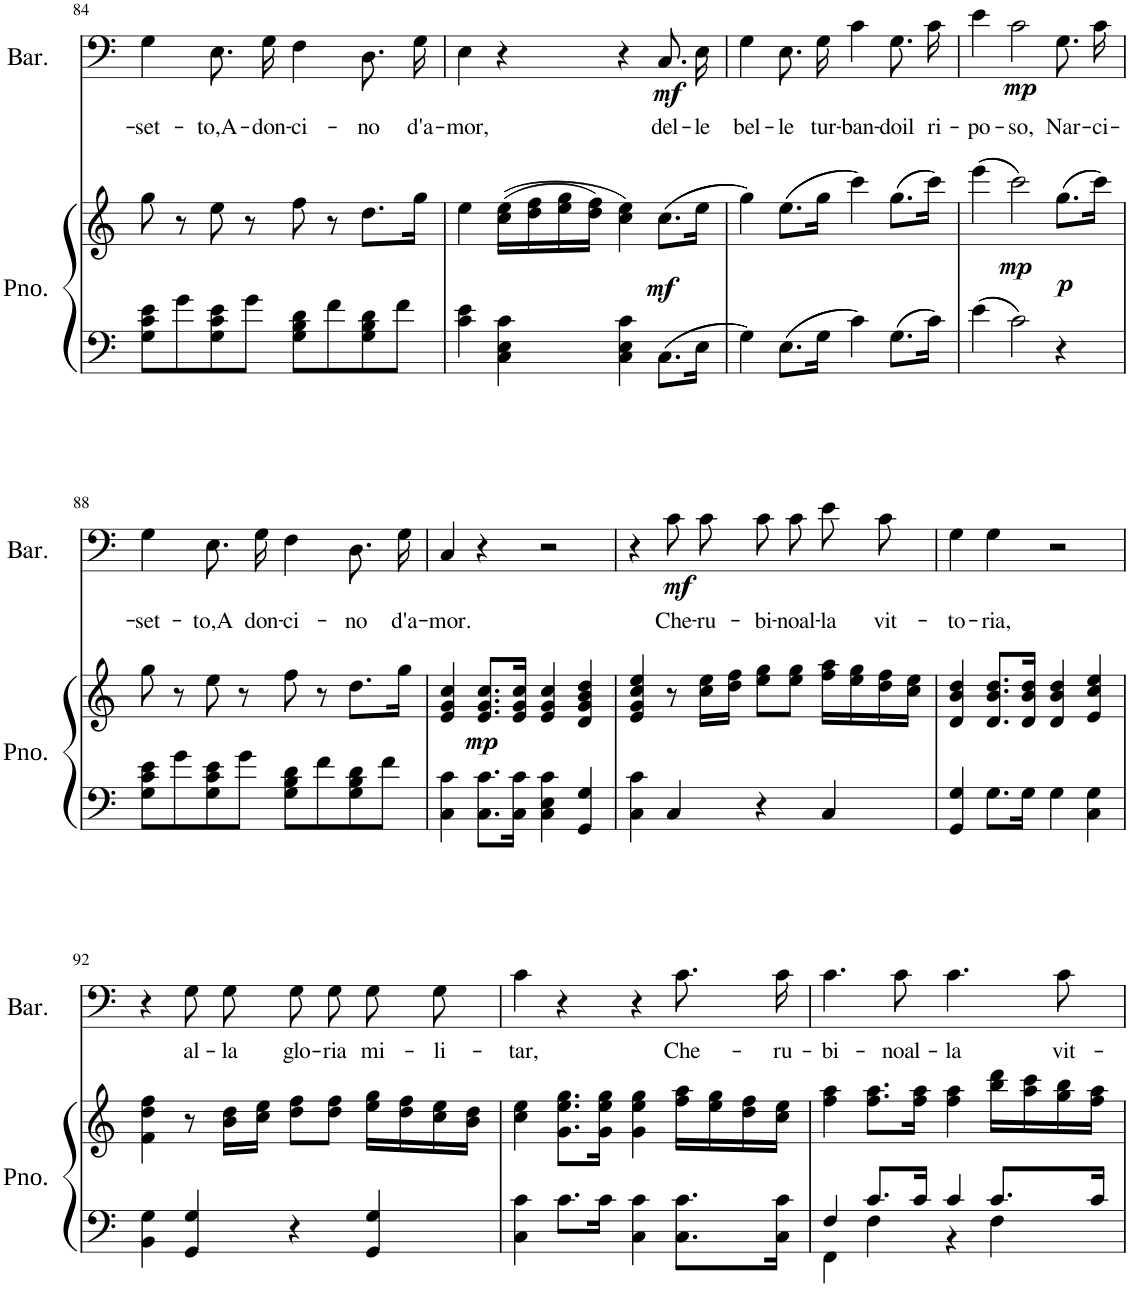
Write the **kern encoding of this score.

**kern	**kern	**dynam	**kern	**text	**dynam
*part2	*part2	*part2	*part1	*part1	*part1
*staff3	*staff2	*staff2/3	*staff1	*staff1	*staff1
*I"Piano	*	*	*I"Baryton	*	*
*I'Pno.	*	*	*I'Bar.	*	*
!!LO:PB:g=z
*clefF4	*clefG2	*	*clefF4	*	*
*k[]	*k[]	*	*k[]	*	*
*M4/4	*M4/4	*	*M4/4	*	*
*met(c)	*met(c)	*	*met(c)	*	*
=84	=84	=84	=84	=84	=84
!	!	!	!	!LO:LY:b	!
8G\ 8c\ 8e\L	8gg\	.	4G\	-set-	.
8g\	8r	.	.	.	.
!	!	!	!	!LO:LY:b	!
8G\ 8c\ 8e\	8ee\	.	8.E\L	-to,A-	.
8g\J	8r	.	.	.	.
!	!	!	!	!LO:LY:b	!
.	.	.	16G\Jk	-don-	.
!	!	!	!	!LO:LY:b	!
8G\ 8B\ 8d\L	8ff\	.	4F\	-ci-	.
8f\	8r	.	.	.	.
!	!	!	!	!LO:LY:b	!
8G\ 8B\ 8d\	8.dd\L	.	8.D\L	-no	.
8f\J	.	.	.	.	.
!	!	!	!	!LO:LY:b	!
.	16gg\Jk	.	16G\Jk	d'a-	.
=85	=85	=85	=85	=85	=85
!	!	!	!	!LO:LY:b	!
4c\ 4e\	4ee\	.	4E\	-mor,	.
4C\ 4E\ 4c\	((16cc\ 16ee\LL	.	4r	.	.
.	16dd\ 16ff\	.	.	.	.
.	16ee\ 16gg\	.	.	.	.
.	16dd\ 16ff\JJ)	.	.	.	.
4C\ 4E\ 4c\	4cc\ 4ee\)	.	4r	.	.
!	!	!LO:DY:b	!	!LO:LY:b	!LO:DY:b
8.C\L	((8.cc\L	mf	8.C\L	del-	mf
!	!	!	!	!LO:LY:b	!
16E\Jk	16ee\Jk	.	16E\Jk	-le	.
=86	=86	=86	=86	=86	=86
!	!	!	!	!LO:LY:b	!
4G\	4gg\))	.	4G\	bel-	.
!	!	!	!	!LO:LY:b	!
8.E\L	((8.ee\L	.	8.E\L	-le	.
!	!	!	!	!LO:LY:b	!
16G\Jk	16gg\Jk	.	16G\Jk	tur-	.
!	!	!	!	!LO:LY:b	!
4c\	4ccc\))	.	4c\	-ban-	.
!	!	!	!	!LO:LY:b	!
8.G\L	((8.gg\L	.	8.G\L	-doil	.
!	!	!	!	!LO:LY:b	!
16c\Jk	16ccc\Jk))	.	16c\Jk	ri-	.
=87	=87	=87	=87	=87	=87
!	!	!	!	!LO:LY:b	!
4e\	((4eee\	.	4e\	-po-	.
!	!	!LO:DY:b	!	!LO:LY:b	!LO:DY:b
2c\	2ccc\))	mp	2c\	-so,	mp
!	!	!LO:DY:b	!	!LO:LY:b	!
4r	((8.gg\L	p	8.G\L	Nar-	.
!	!	!	!	!LO:LY:b	!
.	16ccc\Jk))	.	16c\Jk	-ci-	.
!!LO:LB:g=z
=88	=88	=88	=88	=88	=88
!	!	!	!	!LO:LY:b	!
8G\ 8c\ 8e\L	8gg\	.	4G\	-set-	.
8g\	8r	.	.	.	.
!	!	!	!	!LO:LY:b	!
8G\ 8c\ 8e\	8ee\	.	8.E\L	-to,A	.
8g\J	8r	.	.	.	.
!	!	!	!	!LO:LY:b	!
.	.	.	16G\Jk	don-	.
!	!	!	!	!LO:LY:b	!
8G\ 8B\ 8d\L	8ff\	.	4F\	-ci-	.
8f\	8r	.	.	.	.
!	!	!	!	!LO:LY:b	!
8G\ 8B\ 8d\	8.dd\L	.	8.D\L	-no	.
8f\J	.	.	.	.	.
!	!	!	!	!LO:LY:b	!
.	16gg\Jk	.	16G\Jk	d'a-	.
=89	=89	=89	=89	=89	=89
!	!	!	!	!LO:LY:b	!
4C\ 4c\	4e/ 4g/ 4cc/	.	4C/	-mor.	.
!	!	!LO:DY:b	!	!	!
8.C\ 8.c\L	8.e/ 8.g/ 8.cc/L	mp	4r	.	.
16C\ 16c\Jk	16e/ 16g/ 16cc/Jk	.	.	.	.
4C\ 4E\ 4c\	4e/ 4g/ 4cc/	.	2r	.	.
4GG/ 4G/	4d/ 4g/ 4b/ 4dd/	.	.	.	.
=90	=90	=90	=90	=90	=90
4C\ 4c\	4e/ 4g/ 4cc/ 4ee/	.	4r	.	.
!	!	!	!	!LO:LY:b	!LO:DY:b
4C/	8r	.	8c\L	Che-	mf
!	!	!	!	!LO:LY:b	!
.	16cc\ 16ee\LL	.	8c\J	-ru-	.
.	16dd\ 16ff\JJ	.	.	.	.
!	!	!	!	!LO:LY:b	!
4r	8ee\ 8gg\L	.	8c\L	-bi-	.
!	!	!	!	!LO:LY:b	!
.	8ee\ 8gg\J	.	8c\J	-noal-	.
!	!	!	!	!LO:LY:b	!
4C/	16ff\ 16aa\LL	.	8e\L	-la	.
.	16ee\ 16gg\	.	.	.	.
!	!	!	!	!LO:LY:b	!
.	16dd\ 16ff\	.	8c\J	vit-	.
.	16cc\ 16ee\JJ	.	.	.	.
=91	=91	=91	=91	=91	=91
!	!	!	!	!LO:LY:b	!
4GG/ 4G/	4d/ 4b/ 4dd/	.	4G\	-to-	.
!	!	!	!	!LO:LY:b	!
8.G\L	8.d/ 8.b/ 8.dd/L	.	4G\	-ria,	.
16G\Jk	16d/ 16b/ 16dd/Jk	.	.	.	.
4G\	4d/ 4b/ 4dd/	.	2r	.	.
4C\ 4G\	4e/ 4cc/ 4ee/	.	.	.	.
!!LO:LB:g=z
=92	=92	=92	=92	=92	=92
4BB\ 4G\	4f\ 4dd\ 4ff\	.	4r	.	.
!	!	!	!	!LO:LY:b	!
4GG/ 4G/	8r	.	8G\L	al-	.
!	!	!	!	!LO:LY:b	!
.	16b\ 16dd\LL	.	8G\J	-la	.
.	16cc\ 16ee\JJ	.	.	.	.
!	!	!	!	!LO:LY:b	!
4r	8dd\ 8ff\L	.	8G\L	glo-	.
!	!	!	!	!LO:LY:b	!
.	8dd\ 8ff\J	.	8G\J	-ria	.
!	!	!	!	!LO:LY:b	!
4GG/ 4G/	16ee\ 16gg\LL	.	8G\L	mi-	.
.	16dd\ 16ff\	.	.	.	.
!	!	!	!	!LO:LY:b	!
.	16cc\ 16ee\	.	8G\J	-li-	.
.	16b\ 16dd\JJ	.	.	.	.
=93	=93	=93	=93	=93	=93
!	!	!	!	!LO:LY:b	!
4C\ 4c\	4cc\ 4ee\	.	4c\	-tar,	.
8.c\L	8.g\ 8.ee\ 8.gg\L	.	4r	.	.
16c\Jk	16g\ 16ee\ 16gg\Jk	.	.	.	.
4C\ 4c\	4g\ 4ee\ 4gg\	.	4r	.	.
!	!	!	!	!LO:LY:b	!
8.C\ 8.c\L	16ff\ 16aa\LL	.	8.c\L	Che-	.
.	16ee\ 16gg\	.	.	.	.
.	16dd\ 16ff\	.	.	.	.
!	!	!	!	!LO:LY:b	!
16C\ 16c\Jk	16cc\ 16ee\JJ	.	16c\Jk	-ru-	.
=94	=94	=94	=94	=94	=94
*^	*	*	*	*	*
!	!	!	!	!	!LO:LY:b	!
4F/	4FF\	4ff\ 4aa\	.	4.c\	-bi-	.
8.c/L	4F\	8.ff\ 8.aa\L	.	.	.	.
!	!	!	!	!	!LO:LY:b	!
.	.	.	.	8c\	-noal-	.
16c/Jk	.	16ff\ 16aa\Jk	.	.	.	.
!	!	!	!	!	!LO:LY:b	!
4c/	4r	4ff\ 4aa\	.	4.c\	-la	.
8.c/L	4F\	16bb\ 16ddd\LL	.	.	.	.
.	.	16aa\ 16ccc\	.	.	.	.
!	!	!	!	!	!LO:LY:b	!
.	.	16gg\ 16bb\	.	8c\	vit-	.
16c/Jk	.	16ff\ 16aa\JJ	.	.	.	.
*v	*v	*	*	*	*	*
=	=	=	=	=	=
*-	*-	*-	*-	*-	*-
